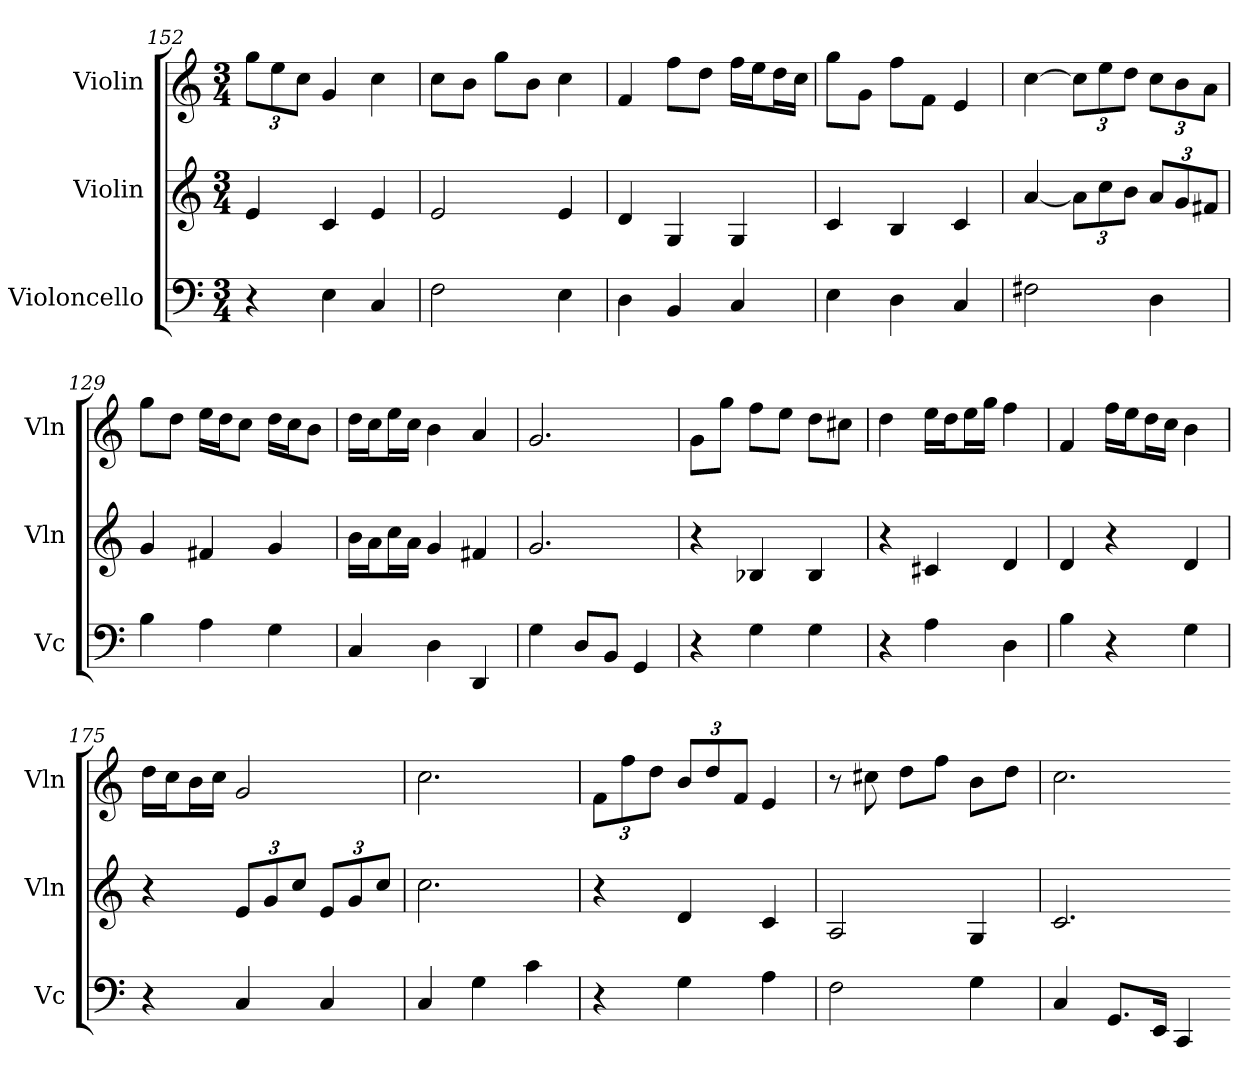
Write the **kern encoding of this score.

**kern	**kern	**kern
*part3	*part2	*part1
*staff3	*staff2	*staff1
*I"Violoncello	*I"Violin	*I"Violin
*I'Vc	*I'Vln	*I'Vln
*k[]	*k[]	*k[]
*M3/4	*M3/4	*M3/4
*MM120	*MM120	*MM120
=152	=152	=152
4r	4e	12ggL
.	.	12ee
.	.	12ccJ
4E	4c	4g
4C	4e	4cc
=74	=74	=74
2F	2e	8ccL
.	.	8bJ
.	.	8ggL
.	.	8bJ
4E	4e	4cc
=10	=10	=10
4D	4d	4f
4BB	4G	8ffL
.	.	8ddJ
4C	4G	16ffLL
.	.	16eeJ
.	.	16ddL
.	.	16ccJJ
=167	=167	=167
4E	4c	8ggL
.	.	8gJ
4D	4B	8ffL
.	.	8fJ
4C	4c	4e
=80	=80	=80
2F#X	[4a	[4cc
.	12aL]	12ccL]
.	12cc	12ee
.	12bJ	12ddJ
4D	12aL	12ccL
.	12g	12b
.	12f#XJ	12aJ
=129	=129	=129
4B	4g	8ggL
.	.	8ddJ
4A	4f#X	16eeLL
.	.	16ddJ
.	.	8ccJ
4G	4g	16ddLL
.	.	16ccJ
.	.	8bJ
=159	=159	=159
4C	16bLL	16ddLL
.	16aJ	16ccJ
.	16ccL	16eeL
.	16aJJ	16ccJJ
4D	4g	4b
4DD	4f#X	4a
=94	=94	=94
4G	2.g	2.g
8DL	.	.
8BBJ	.	.
4GG	.	.
=138	=138	=138
4r	4r	8gL
.	.	8ggJ
4G	4B-X	8ffL
.	.	8eeJ
4G	4B-	8ddL
.	.	8cc#XJ
=155	=155	=155
4r	4r	4dd
4A	4c#X	16eeLL
.	.	16ddJ
.	.	16eeL
.	.	16ggJJ
4D	4d	4ff
=57	=57	=57
4B	4d	4f
4r	4r	16ffLL
.	.	16eeJ
.	.	16ddL
.	.	16ccJJ
4G	4d	4b
=175	=175	=175
4r	4r	16ddLL
.	.	16ccJ
.	.	16bL
.	.	16ccJJ
4C	12eL	2g
.	12g	.
.	12ccJ	.
4C	12eL	.
.	12g	.
.	12ccJ	.
=67	=67	=67
4C	2.cc	2.cc
4G	.	.
4c	.	.
=160	=160	=160
4r	4r	12fL
.	.	12ff
.	.	12ddJ
4G	4d	12bL
.	.	12dd
.	.	12fJ
4A	4c	4e
=89	=89	=89
2F	2A	8r
.	.	8cc#X
.	.	8ddL
.	.	8ffJ
4G	4G	8bL
.	.	8ddJ
=151	=151	=151
4C	2.c	2.cc
8.GGL	.	.
16EEJk	.	.
4CC	.	.
=-	=-	=-
*-	*-	*-
